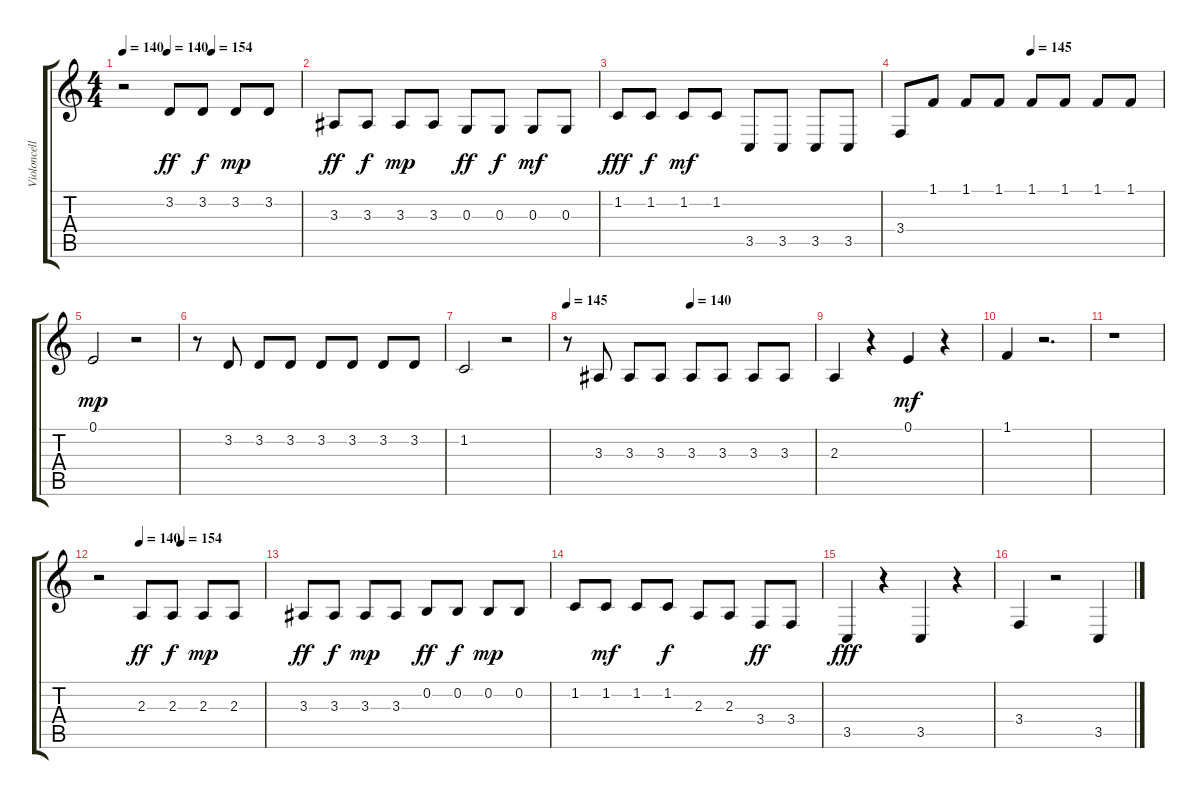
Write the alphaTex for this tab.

\track ("Violoncelle" "Violoncell") {instrument cello}
\staff {score tabs}
\tuning (E4 B3 G3 D3 A2 E2) {hide}
\ts (4 4)
\tempo 140
\tempo (140 0.25)
\tempo (154 0.5)
\clef g2
\ks c
r.2{dy mp} 3.2.8{dy ff} 3.2.8{dy f} 3.2.8{dy mp} 3.2.8 |
3.3.8{dy ff} 3.3.8{dy f} 3.3.8{dy mp} 3.3.8 0.3.8{dy ff} 0.3.8{dy f} 0.3.8{dy mf} 0.3.8 |
1.2.8{dy fff} 1.2.8{dy f} 1.2.8{dy mf} 1.2.8 3.5.8 3.5.8 3.5.8 3.5.8 |
\tempo (145 0.5)
3.4.8 1.1.8 1.1.8 1.1.8 1.1.8 1.1.8 1.1.8 1.1.8 |
0.1.2{dy mp} r.2 |
r.8 3.2.8 3.2.8 3.2.8 3.2.8 3.2.8 3.2.8 3.2.8 |
1.2.2 r.2 |
\tempo 145
\tempo (140 0.5)
r.8 3.3.8 3.3.8 3.3.8 3.3.8 3.3.8 3.3.8 3.3.8 |
2.3.4 r.4 0.1.4{dy mf} r.4 |
1.1.4 r.2{d} |
r.1 |
\tempo (140 0.25)
\tempo (154 0.5)
r.2 2.3.8{dy ff} 2.3.8{dy f} 2.3.8{dy mp} 2.3.8 |
3.3.8{dy ff} 3.3.8{dy f} 3.3.8{dy mp} 3.3.8 0.2.8{dy ff} 0.2.8{dy f} 0.2.8{dy mp} 0.2.8 |
1.2.8 1.2.8{dy mf} 1.2.8 1.2.8{dy f} 2.3.8 2.3.8 3.4.8{dy ff} 3.4.8 |
3.5.4{dy fff} r.4 3.5.4 r.4 |
3.4.4 r.2 3.5.4
